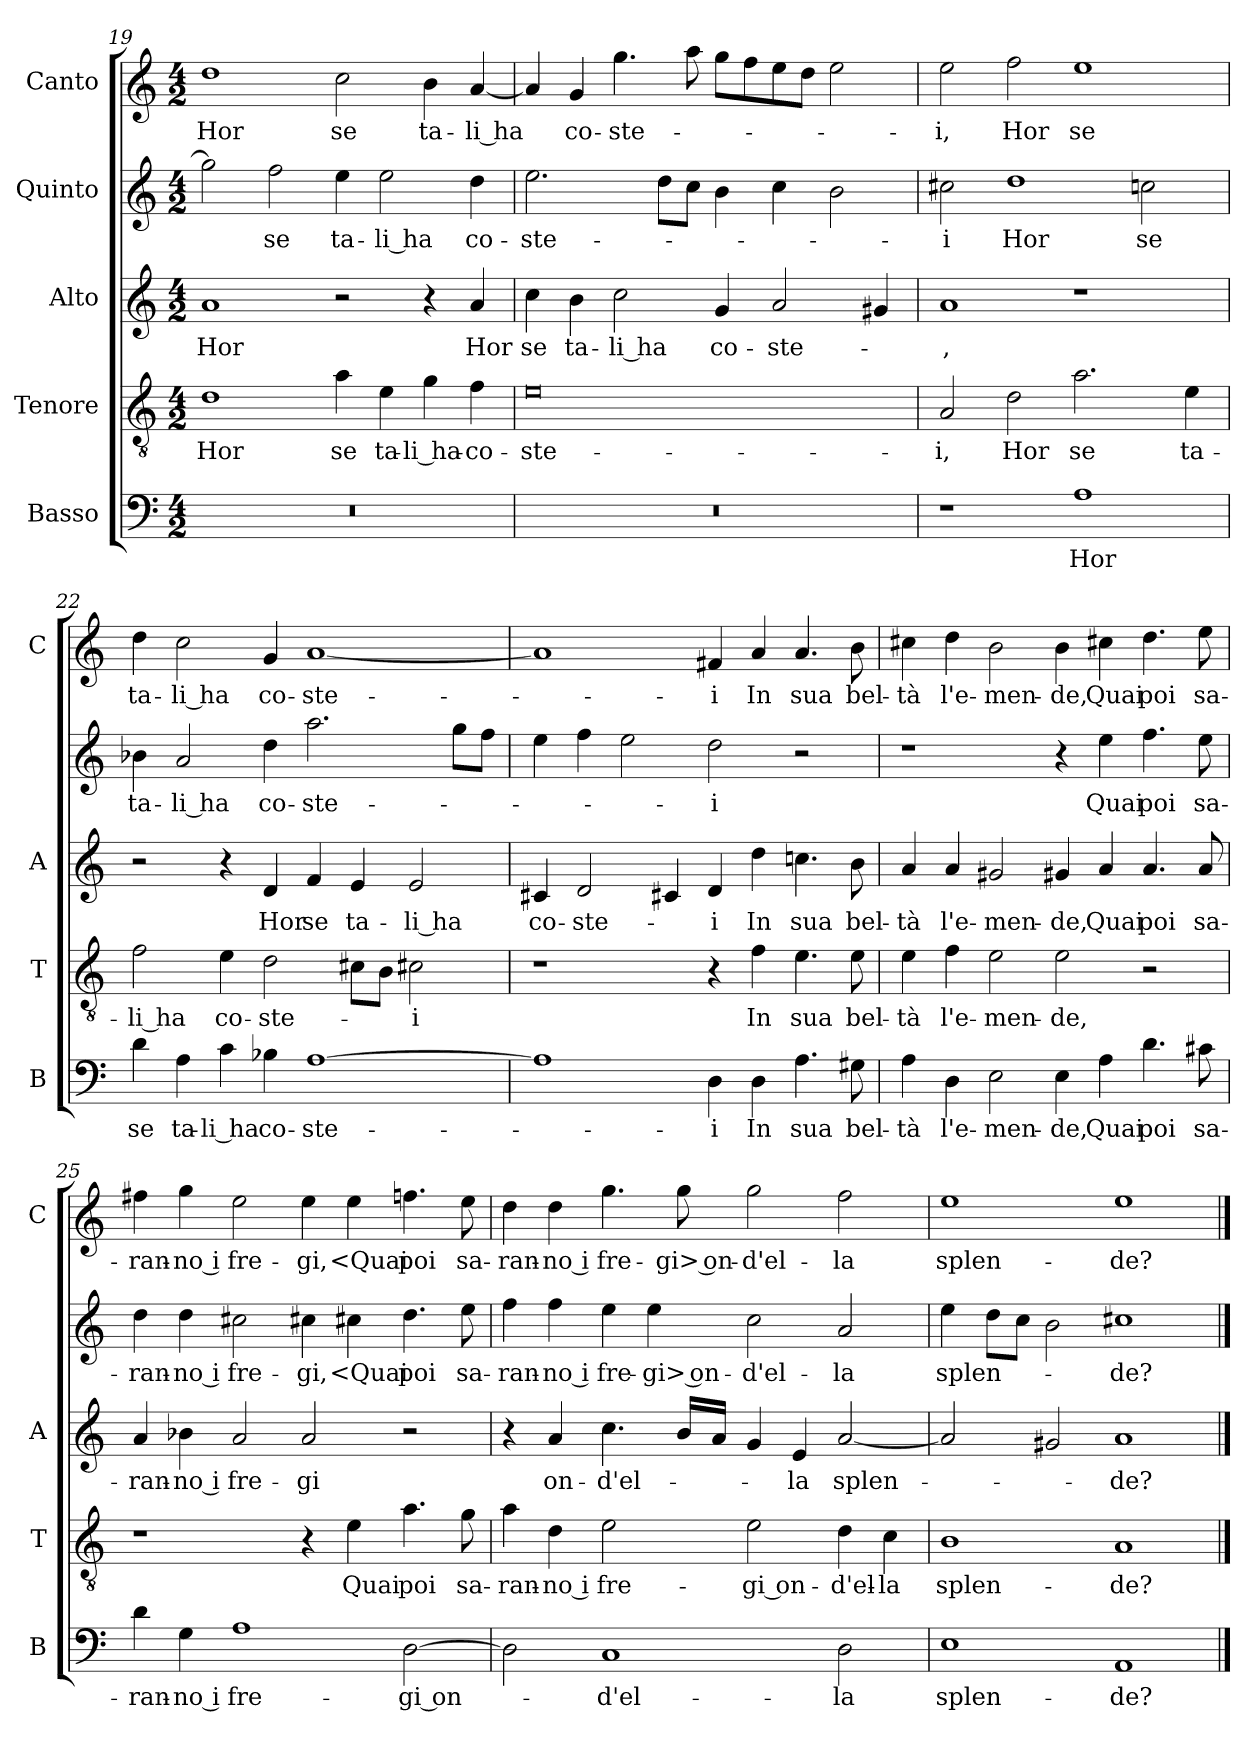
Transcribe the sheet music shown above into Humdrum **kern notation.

**kern	**text	**kern	**text	**kern	**text	**kern	**text	**kern	**text
*part5	*part5	*part4	*part4	*part3	*part3	*part2	*part2	*part1	*part1
*staff5	*staff5	*staff4	*staff4	*staff3	*staff3	*staff2	*staff2	*staff1	*staff1
*I"Basso	*	*I"Tenore	*	*I"Alto	*	*I"Quinto	*	*I"Canto	*
*I'B	*	*I'T	*	*I'A	*	*	*	*I'C	*
*clefF4	*	*clefGv2	*	*clefG2	*	*clefG2	*	*clefG2	*
*k[]	*	*k[]	*	*k[]	*	*k[]	*	*k[]	*
*C:	*	*C:	*	*C:	*	*C:	*	*C:	*
*M4/2	*	*M4/2	*	*M4/2	*	*M4/2	*	*M4/2	*
=19	=19	=19	=19	=19	=19	=19	=19	=19	=19
0r	.	1d	Hor	1a	Hor	2gg]	.	1dd	Hor
.	.	.	.	.	.	2ff	se	.	.
.	.	4a	se	2r	.	4ee	ta-	2cc	se
.	.	4e	ta-	.	.	2ee	-li ha	.	.
.	.	4g	-li ha-	4r	.	.	.	4b	ta-
.	.	4f	-co-	4a	Hor	4dd	co-	[4a	-li ha
=20	=20	=20	=20	=20	=20	=20	=20	=20	=20
0r	.	0e	-ste-	4cc	se	2.ee	-ste-	4a]	.
.	.	.	.	4b	ta-	.	.	4g	co-
.	.	.	.	2cc	-li ha	.	.	4.gg	-ste-
.	.	.	.	.	.	8ddL	.	.	.
.	.	.	.	.	.	8ccJ	.	8aa	.
.	.	.	.	4g	co-	4b	.	8ggL	.
.	.	.	.	.	.	.	.	8ff	.
.	.	.	.	2a	-ste-	4cc	.	8ee	.
.	.	.	.	.	.	.	.	8ddJ	.
.	.	.	.	.	.	2b	.	2ee	.
.	.	.	.	4g#X	.	.	.	.	.
=21	=21	=21	=21	=21	=21	=21	=21	=21	=21
1r	.	2A	-i,	1a	-,	2cc#X	-i	2ee	-i,
.	.	2d	Hor	.	.	1dd	Hor	2ff	Hor
1A	Hor	2.a	se	1r	.	.	.	1ee	se
.	.	.	.	.	.	2ccn	se	.	.
.	.	4e	ta-	.	.	.	.	.	.
=22	=22	=22	=22	=22	=22	=22	=22	=22	=22
4d	se	2f	-li ha	2r	.	4b-X	ta-	4dd	ta-
4A	ta-	.	.	.	.	2a	-li ha	2cc	-li ha
4c	-li ha	4e	co-	4r	.	.	.	.	.
4B-X	co-	2d	-ste-	4d	Hor	4dd	co-	4g	co-
[1A	-ste-	.	.	4f	se	2.aa	-ste-	[1a	-ste-
.	.	8c#XL	.	4e	ta-	.	.	.	.
.	.	8BJ	.	.	.	.	.	.	.
.	.	2c#X	-i	2e	-li ha	.	.	.	.
.	.	.	.	.	.	8ggL	.	.	.
.	.	.	.	.	.	8ffJ	.	.	.
=23	=23	=23	=23	=23	=23	=23	=23	=23	=23
1A]	.	1r	.	4c#X	co-	4ee	.	1a]	.
.	.	.	.	2d	-ste-	4ff	.	.	.
.	.	.	.	.	.	2ee	.	.	.
.	.	.	.	4c#X	.	.	.	.	.
4D	-i	4r	.	4d	-i	2dd	-i	4f#X	-i
4D	In	4f	In	4dd	In	.	.	4a	In
4.A	sua	4.e	sua	4.ccn	sua	2r	.	4.a	sua
8G#X	bel-	8e	bel-	8b	bel-	.	.	8b	bel-
=24	=24	=24	=24	=24	=24	=24	=24	=24	=24
4A	-tà	4e	-tà	4a	-tà	1r	.	4cc#X	-tà
4D	l'e-	4f	l'e-	4a	l'e-	.	.	4dd	l'e-
2E	-men-	2e	-men-	2g#X	-men-	.	.	2b	-men-
4E	-de,	2e	-de,	4g#X	-de,	4r	.	4b	-de,
4A	Quai	.	.	4a	Quai	4ee	Quai	4cc#X	Quai
4.d	poi	2r	.	4.a	poi	4.ff	poi	4.dd	poi
8c#X	sa-	.	.	8a	sa-	8ee	sa-	8ee	sa-
=25	=25	=25	=25	=25	=25	=25	=25	=25	=25
4d	-ran-	1r	.	4a	-ran-	4dd	-ran-	4ff#X	-ran-
4G	-no i	.	.	4b-X	-no i	4dd	-no i	4gg	-no i
1A	fre-	.	.	2a	fre-	2cc#X	fre-	2ee	fre-
.	.	4r	.	2a	-gi	4cc#X	-gi,	4ee	-gi,
.	.	4e	Quai	.	.	4cc#X	<Quai	4ee	<Quai
[2D	-gi on-	4.a	poi	2r	.	4.dd	poi	4.ffn	poi
.	.	8g	sa-	.	.	8ee	sa-	8ee	sa-
=26	=26	=26	=26	=26	=26	=26	=26	=26	=26
2D]	.	4a	-ran-	4r	.	4ff	-ran-	4dd	-ran-
.	.	4d	-no i	4a	on-	4ff	-no i	4dd	-no i
1C	-d'el-	2e	fre-	4.cc	-d'el-	4ee	fre-	4.gg	fre-
.	.	.	.	.	.	4ee	-gi> on-	.	.
.	.	.	.	16bLL	.	.	.	8gg	-gi> on-
.	.	.	.	16aJJ	.	.	.	.	.
.	.	2e	-gi on-	4g	.	2cc	-d'el-	2gg	-d'el-
.	.	.	.	4e	-la	.	.	.	.
2D	-la	4d	-d'el-	[2a	splen-	2a	-la	2ff	-la
.	.	4c	-la	.	.	.	.	.	.
=27	=27	=27	=27	=27	=27	=27	=27	=27	=27
1E	splen-	1B	splen-	2a]	.	4ee	splen-	1ee	splen-
.	.	.	.	.	.	8ddL	.	.	.
.	.	.	.	.	.	8ccJ	.	.	.
.	.	.	.	2g#X	.	2b	.	.	.
1AA	-de?	1A	-de?	1a	-de?	1cc#X	-de?	1ee	-de?
==	==	==	==	==	==	==	==	==	==
*-	*-	*-	*-	*-	*-	*-	*-	*-	*-
